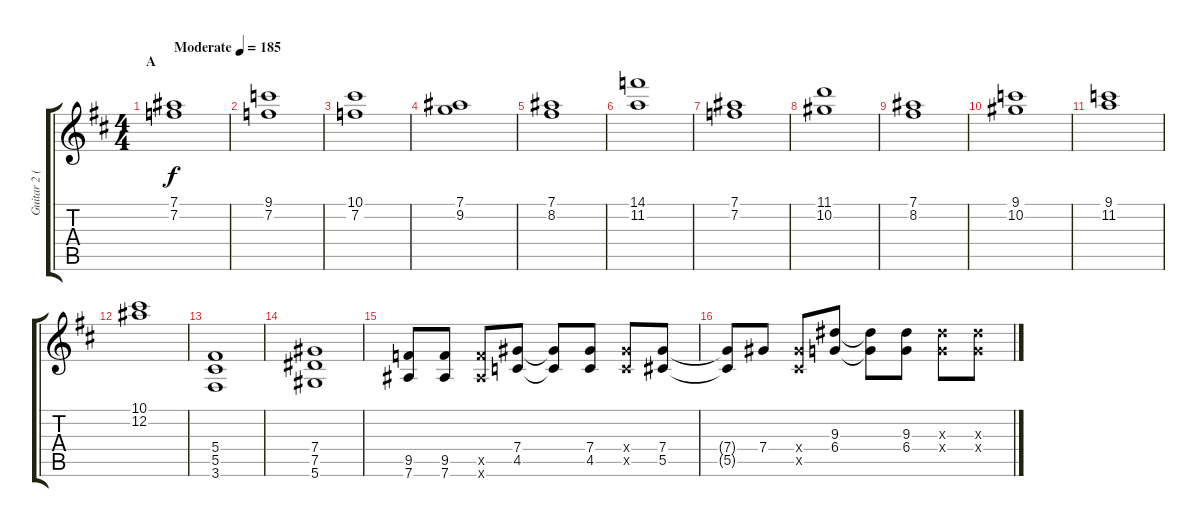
\track ("Guitar 2 (Hitsugi)" "Guitar 2 (") {instrument distortionguitar}
\staff {score tabs}
\tuning (Eb4 Bb3 Gb3 Db3 Ab2 Eb2) {hide}
\ts (4 4)
\section ("" "A")
\tempo (185 "Moderate")
\clef g2
\ks d
(7.1 7.2).1{dy f instrument electricguitarclean} |
(9.1 7.2).1 |
(10.1 7.2).1 |
(7.1 9.2).1 |
(7.1 8.2).1 |
(14.1 11.2).1 |
(7.1 7.2).1 |
(11.1 10.2).1 |
(7.1 8.2).1 |
(9.1 10.2).1 |
(9.1 11.2).1 |
(10.1 12.2).1 |
(5.4 5.5 3.6).1{instrument distortionguitar} |
(7.4 7.5 5.6).1 |
(9.5 7.6).8 (9.5 7.6).8 (9.5{x} 7.6{x}).8 (7.4 4.5).8 (7.4{t} 4.5{t}).8 (7.4 4.5).8 (7.4{x} 4.5{x}).8 (7.4 5.5).8 |
(7.4{t} 5.5{t}).8 7.4.8 (7.4{x} 5.5{x}).8 (9.3 6.4).8 (9.3{t} 6.4{t}).8 (9.3 6.4).8 (9.3{x} 6.4{x}).8 (9.3{x} 6.4{x}).8
